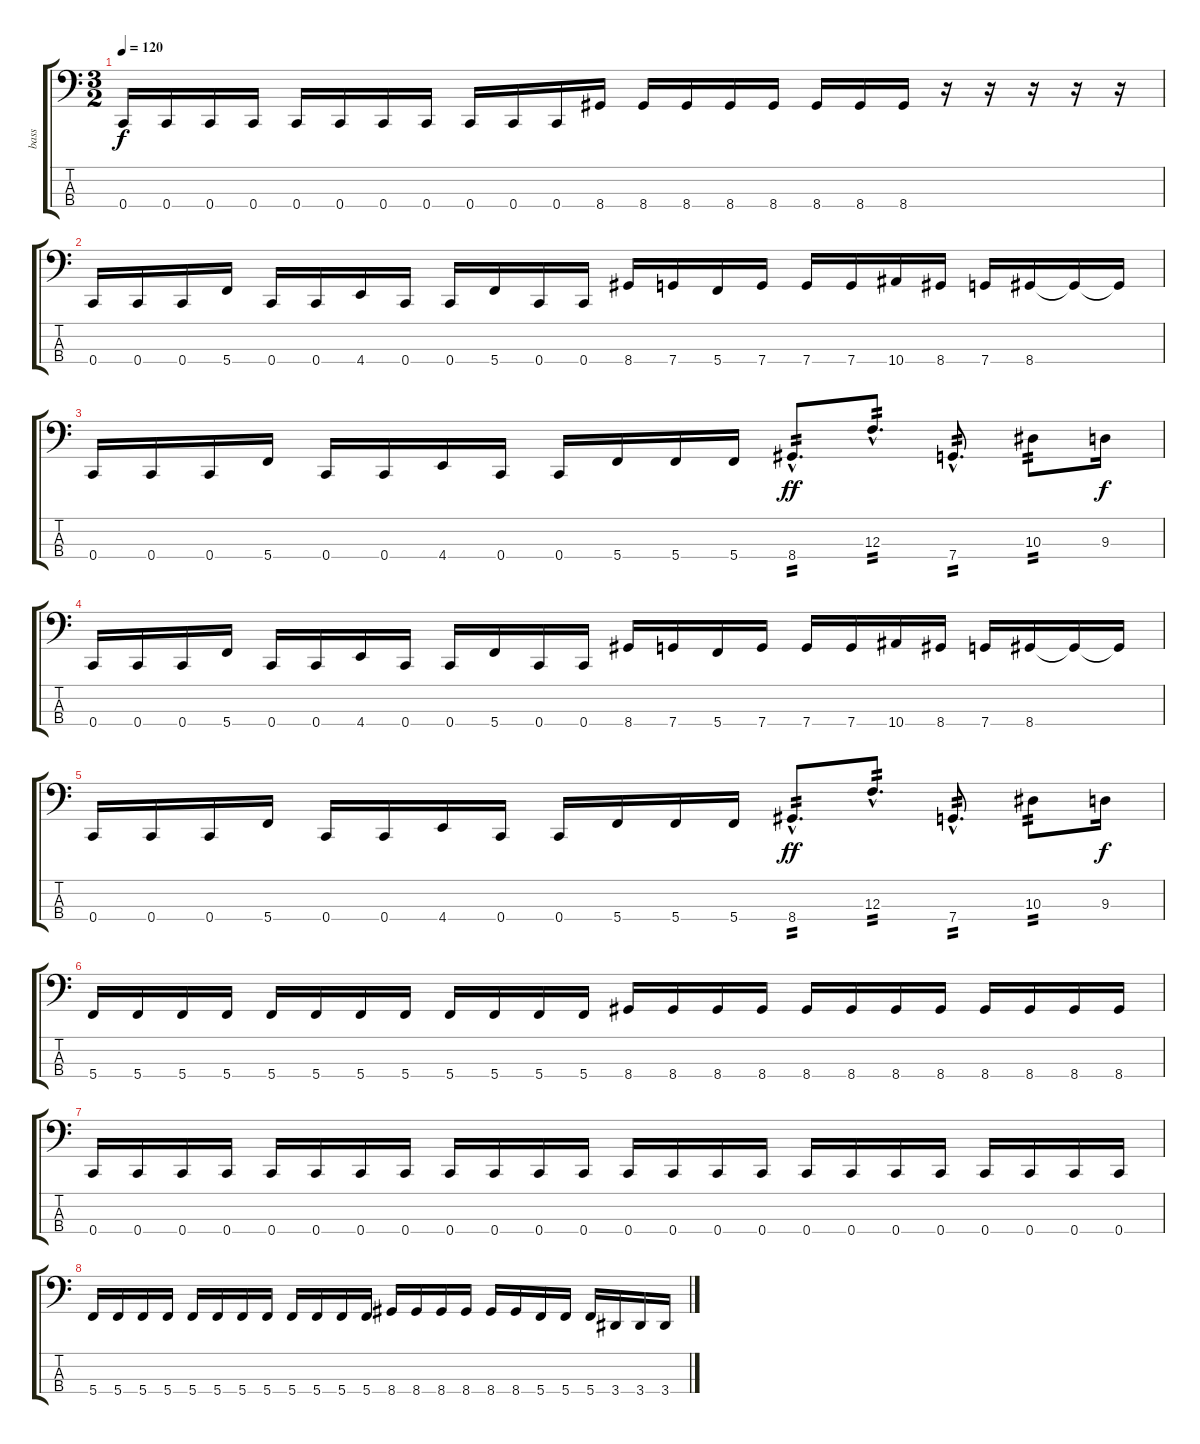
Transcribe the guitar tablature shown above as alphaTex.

\track ("bass" "bass") {instrument electricbasspick}
\staff {score tabs}
\tuning (Eb2 Bb1 F1 C1) {hide}
\ts (3 2)
\tempo 120
\clef f4
\ks c
0.4.16{dy f} 0.4.16 0.4.16 0.4.16 0.4.16 0.4.16 0.4.16 0.4.16 0.4.16 0.4.16 0.4.16 8.4.16 8.4.16 8.4.16 8.4.16 8.4.16 8.4.16 8.4.16 8.4.16 r.16 r.16 r.16 r.16 r.16 |
0.4.16 0.4.16 0.4.16 5.4.16 0.4.16 0.4.16 4.4.16 0.4.16 0.4.16 5.4.16 0.4.16 0.4.16 8.4.16 7.4.16 5.4.16 7.4.16 7.4.16 7.4.16 10.4.16 8.4.16 7.4.16 8.4.16 8.4{t}.16 8.4{t}.16 |
0.4.16 0.4.16 0.4.16 5.4.16 0.4.16 0.4.16 4.4.16 0.4.16 0.4.16 5.4.16 5.4.16 5.4.16 8.4{hac}.8{d tp 2 dy ff} 12.3{hac}.8{d tp 2} 7.4{hac}.8{d tp 2} 10.3.8{tp 2} 9.3.16{dy f} |
0.4.16 0.4.16 0.4.16 5.4.16 0.4.16 0.4.16 4.4.16 0.4.16 0.4.16 5.4.16 0.4.16 0.4.16 8.4.16 7.4.16 5.4.16 7.4.16 7.4.16 7.4.16 10.4.16 8.4.16 7.4.16 8.4.16 8.4{t}.16 8.4{t}.16 |
0.4.16 0.4.16 0.4.16 5.4.16 0.4.16 0.4.16 4.4.16 0.4.16 0.4.16 5.4.16 5.4.16 5.4.16 8.4{hac}.8{d tp 2 dy ff} 12.3{hac}.8{d tp 2} 7.4{hac}.8{d tp 2} 10.3.8{tp 2} 9.3.16{dy f} |
5.4.16 5.4.16 5.4.16 5.4.16 5.4.16 5.4.16 5.4.16 5.4.16 5.4.16 5.4.16 5.4.16 5.4.16 8.4.16 8.4.16 8.4.16 8.4.16 8.4.16 8.4.16 8.4.16 8.4.16 8.4.16 8.4.16 8.4.16 8.4.16 |
0.4.16 0.4.16 0.4.16 0.4.16 0.4.16 0.4.16 0.4.16 0.4.16 0.4.16 0.4.16 0.4.16 0.4.16 0.4.16 0.4.16 0.4.16 0.4.16 0.4.16 0.4.16 0.4.16 0.4.16 0.4.16 0.4.16 0.4.16 0.4.16 |
5.4.16 5.4.16 5.4.16 5.4.16 5.4.16 5.4.16 5.4.16 5.4.16 5.4.16 5.4.16 5.4.16 5.4.16 8.4.16 8.4.16 8.4.16 8.4.16 8.4.16 8.4.16 5.4.16 5.4.16 5.4.16 3.4.16 3.4.16 3.4.16
